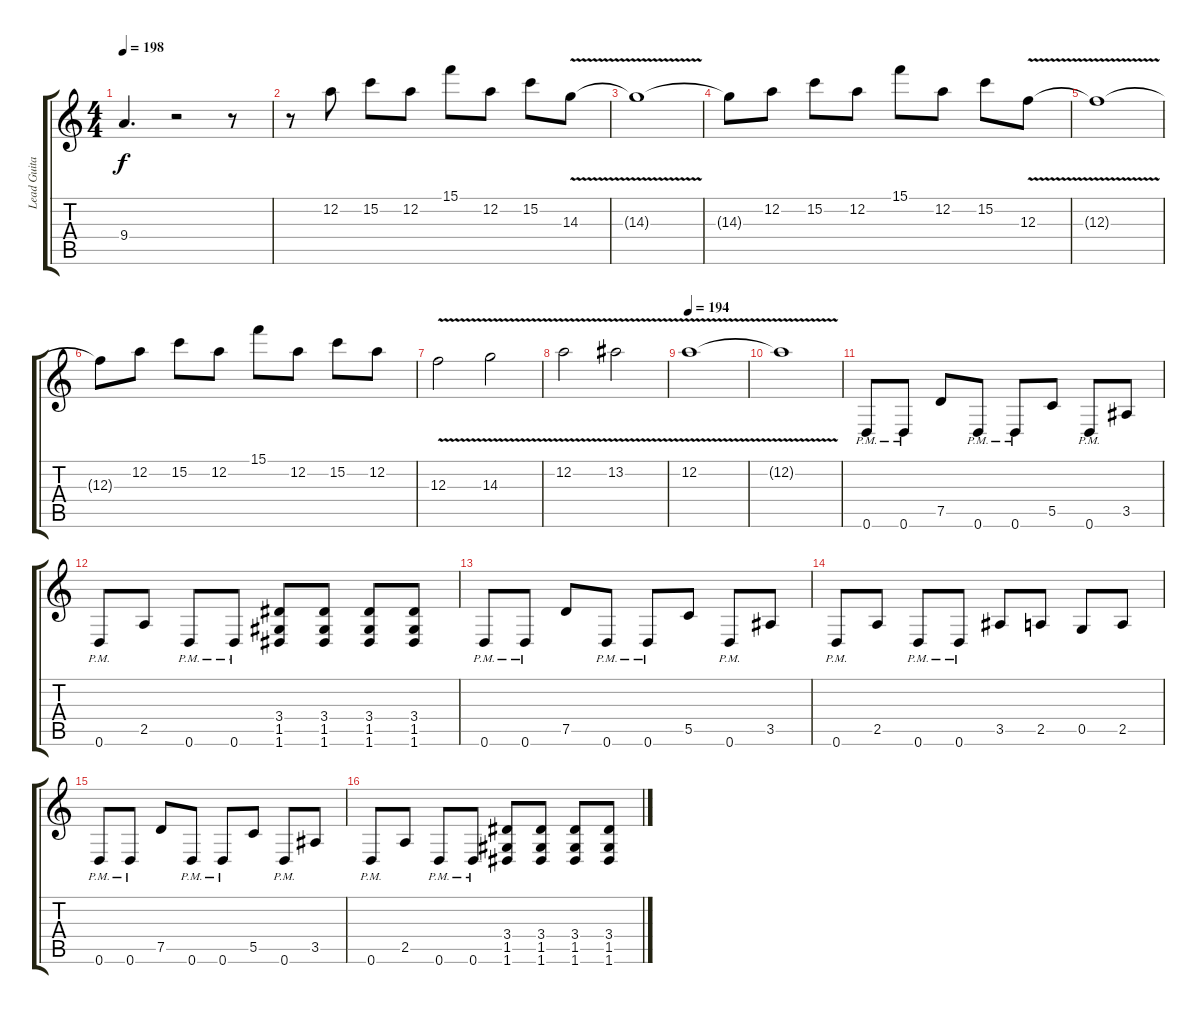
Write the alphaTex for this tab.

\track ("Lead Guitar" "Lead Guita") {instrument distortionguitar}
\staff {score tabs}
\tuning (D4 A3 F3 C3 G2 D2) {hide}
\ts (4 4)
\tempo 198
\clef g2
\ks c
9.4{t}.4{d dy f} r.2 r.8 |
r.8 12.2.8 15.2.8 12.2.8 15.1.8 12.2.8 15.2.8 14.3{v}.8 |
14.3{t}.1 |
14.3{t}.8 12.2.8 15.2.8 12.2.8 15.1.8 12.2.8 15.2.8 12.3{v}.8 |
12.3{t}.1 |
12.3{t}.8 12.2.8 15.2.8 12.2.8 15.1.8 12.2.8 15.2.8 12.2.8 |
12.3{v}.2 14.3{v}.2 |
12.2{v}.2 13.2{v}.2 |
\tempo 194
12.2{v}.1{volume 4} |
12.2{t}.1 |
0.6{pm}.8{volume 16 instrument distortionguitar} 0.6{pm}.8 7.5.8 0.6{pm}.8 0.6{pm}.8 5.5.8 0.6{pm}.8 3.5.8 |
0.6{pm}.8 2.5.8 0.6{pm}.8 0.6{pm}.8 (3.4 1.5 1.6).8 (3.4 1.5 1.6).8 (3.4 1.5 1.6).8 (3.4 1.5 1.6).8 |
0.6{pm}.8 0.6{pm}.8 7.5.8 0.6{pm}.8 0.6{pm}.8 5.5.8 0.6{pm}.8 3.5.8 |
0.6{pm}.8 2.5.8 0.6{pm}.8 0.6{pm}.8 3.5.8 2.5.8 0.5.8 2.5.8 |
0.6{pm}.8 0.6{pm}.8 7.5.8 0.6{pm}.8 0.6{pm}.8 5.5.8 0.6{pm}.8 3.5.8 |
0.6{pm}.8 2.5.8 0.6{pm}.8 0.6{pm}.8 (3.4 1.5 1.6).8 (3.4 1.5 1.6).8 (3.4 1.5 1.6).8 (3.4 1.5 1.6).8
